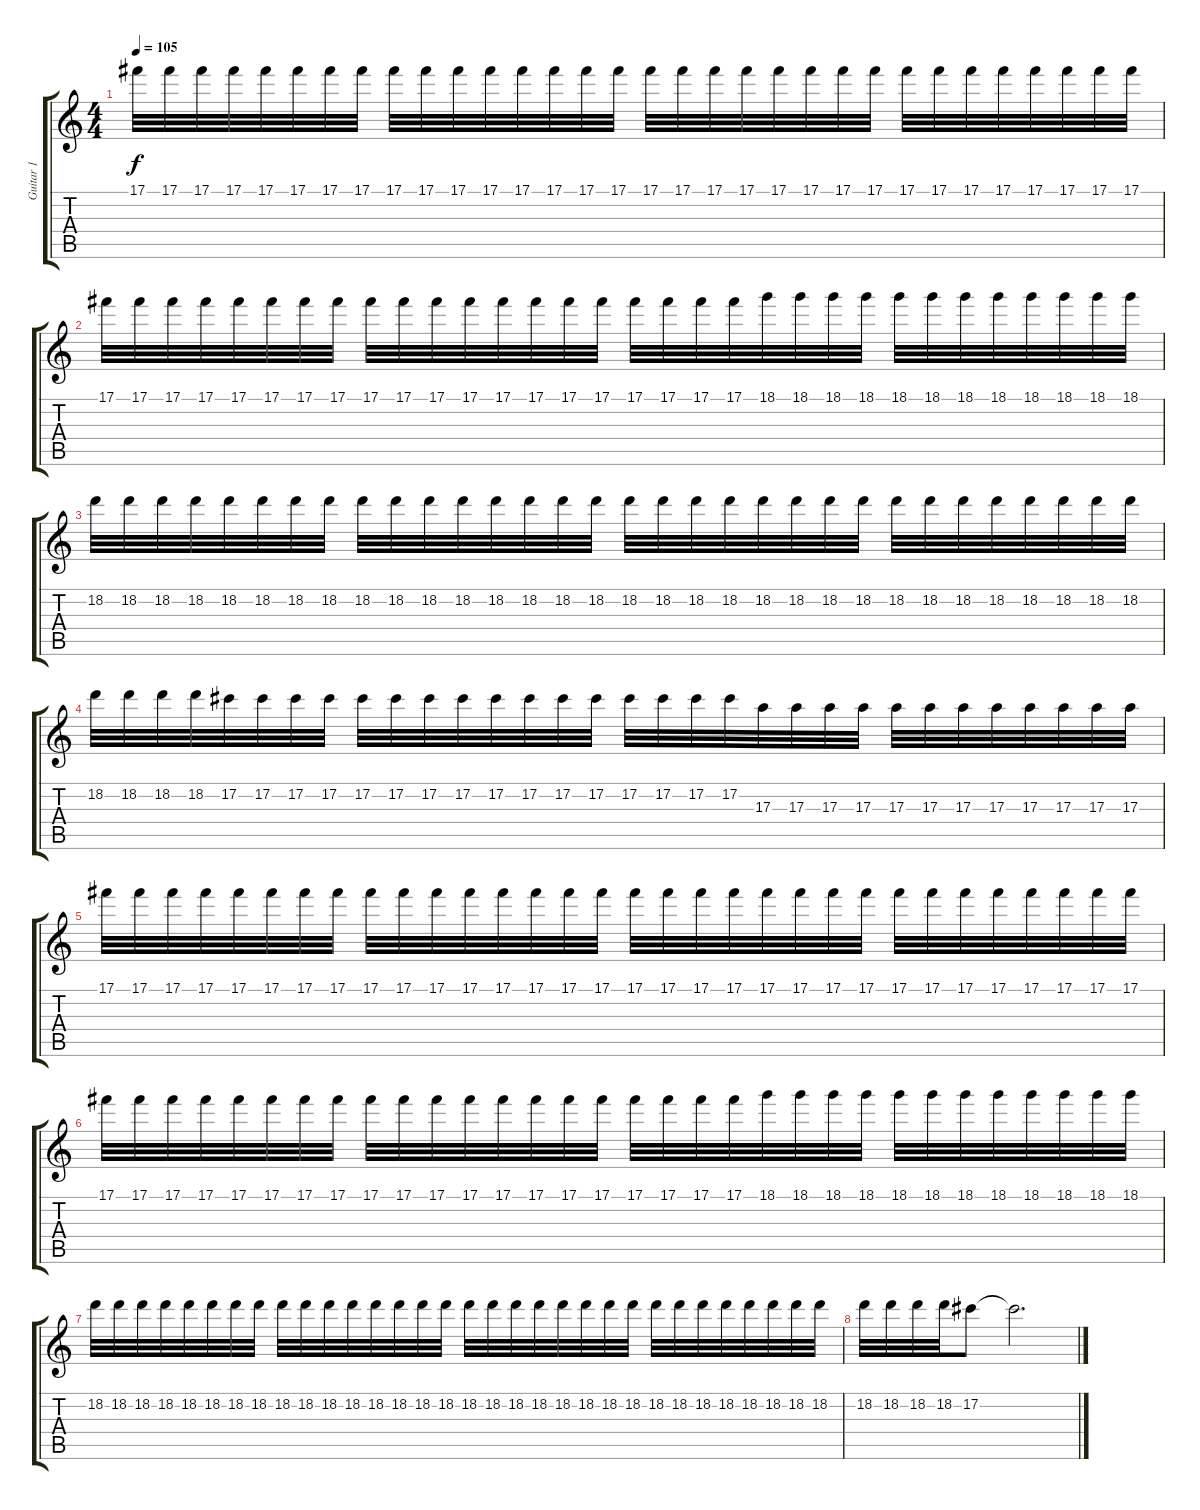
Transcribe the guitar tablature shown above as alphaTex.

\track ("Guitar 1" "Guitar 1") {instrument distortionguitar}
\staff {score tabs}
\tuning (Db4 Ab3 E3 B2 Gb2 B1) {hide}
\ts (4 4)
\tempo 105
\clef g2
\ks c
17.1.32{dy f} 17.1.32 17.1.32 17.1.32 17.1.32 17.1.32 17.1.32 17.1.32 17.1.32 17.1.32 17.1.32 17.1.32 17.1.32 17.1.32 17.1.32 17.1.32 17.1.32 17.1.32 17.1.32 17.1.32 17.1.32 17.1.32 17.1.32 17.1.32 17.1.32 17.1.32 17.1.32 17.1.32 17.1.32 17.1.32 17.1.32 17.1.32 |
17.1.32 17.1.32 17.1.32 17.1.32 17.1.32 17.1.32 17.1.32 17.1.32 17.1.32 17.1.32 17.1.32 17.1.32 17.1.32 17.1.32 17.1.32 17.1.32 17.1.32 17.1.32 17.1.32 17.1.32 18.1.32 18.1.32 18.1.32 18.1.32 18.1.32 18.1.32 18.1.32 18.1.32 18.1.32 18.1.32 18.1.32 18.1.32 |
18.2.32 18.2.32 18.2.32 18.2.32 18.2.32 18.2.32 18.2.32 18.2.32 18.2.32 18.2.32 18.2.32 18.2.32 18.2.32 18.2.32 18.2.32 18.2.32 18.2.32 18.2.32 18.2.32 18.2.32 18.2.32 18.2.32 18.2.32 18.2.32 18.2.32 18.2.32 18.2.32 18.2.32 18.2.32 18.2.32 18.2.32 18.2.32 |
18.2.32 18.2.32 18.2.32 18.2.32 17.2.32 17.2.32 17.2.32 17.2.32 17.2.32 17.2.32 17.2.32 17.2.32 17.2.32 17.2.32 17.2.32 17.2.32 17.2.32 17.2.32 17.2.32 17.2.32 17.3.32 17.3.32 17.3.32 17.3.32 17.3.32 17.3.32 17.3.32 17.3.32 17.3.32 17.3.32 17.3.32 17.3.32 |
17.1.32 17.1.32 17.1.32 17.1.32 17.1.32 17.1.32 17.1.32 17.1.32 17.1.32 17.1.32 17.1.32 17.1.32 17.1.32 17.1.32 17.1.32 17.1.32 17.1.32 17.1.32 17.1.32 17.1.32 17.1.32 17.1.32 17.1.32 17.1.32 17.1.32 17.1.32 17.1.32 17.1.32 17.1.32 17.1.32 17.1.32 17.1.32 |
17.1.32 17.1.32 17.1.32 17.1.32 17.1.32 17.1.32 17.1.32 17.1.32 17.1.32 17.1.32 17.1.32 17.1.32 17.1.32 17.1.32 17.1.32 17.1.32 17.1.32 17.1.32 17.1.32 17.1.32 18.1.32 18.1.32 18.1.32 18.1.32 18.1.32 18.1.32 18.1.32 18.1.32 18.1.32 18.1.32 18.1.32 18.1.32 |
18.2.32 18.2.32 18.2.32 18.2.32 18.2.32 18.2.32 18.2.32 18.2.32 18.2.32 18.2.32 18.2.32 18.2.32 18.2.32 18.2.32 18.2.32 18.2.32 18.2.32 18.2.32 18.2.32 18.2.32 18.2.32 18.2.32 18.2.32 18.2.32 18.2.32 18.2.32 18.2.32 18.2.32 18.2.32 18.2.32 18.2.32 18.2.32 |
18.2.32 18.2.32 18.2.32 18.2.32 17.2.8 17.2{t}.2{d volume 7}
